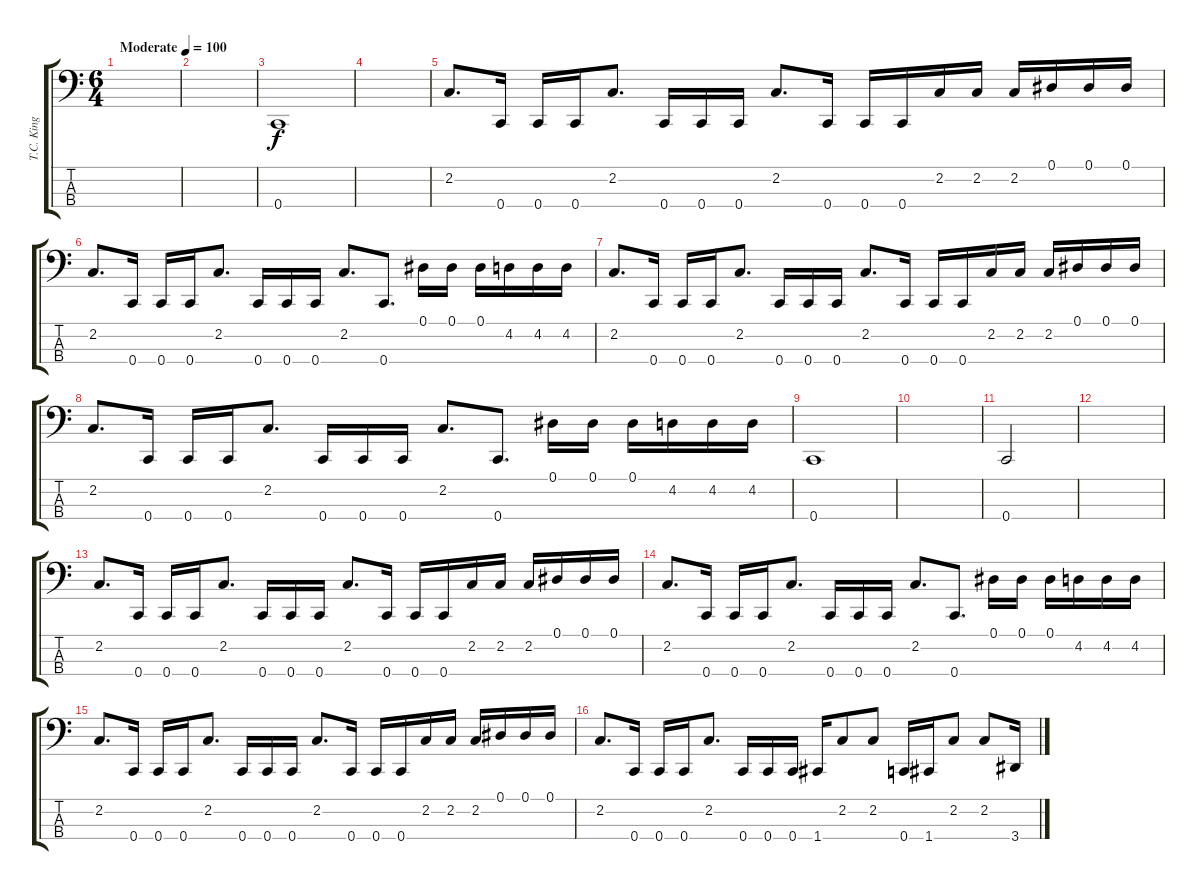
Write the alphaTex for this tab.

\track ("T.C. King" "T.C. King") {instrument electricbasspick}
\staff {score tabs}
\tuning (Eb2 Bb1 F1 C1) {hide}
\ts (6 4)
\tempo (100 "Moderate")
\clef f4
\ks c
|
|
0.4.1 |
|
2.2.8{d} 0.4.16 0.4.16 0.4.16 2.2.8{d} 0.4.16 0.4.16 0.4.16 2.2.8{d} 0.4.16 0.4.16 0.4.16 2.2.16 2.2.16 2.2.16 0.1.16 0.1.16 0.1.16 |
2.2.8{d} 0.4.16 0.4.16 0.4.16 2.2.8{d} 0.4.16 0.4.16 0.4.16 2.2.8{d} 0.4.8{d} 0.1.16 0.1.16 0.1.16 4.2.16 4.2.16 4.2.16 |
2.2.8{d} 0.4.16 0.4.16 0.4.16 2.2.8{d} 0.4.16 0.4.16 0.4.16 2.2.8{d} 0.4.16 0.4.16 0.4.16 2.2.16 2.2.16 2.2.16 0.1.16 0.1.16 0.1.16 |
2.2.8{d} 0.4.16 0.4.16 0.4.16 2.2.8{d} 0.4.16 0.4.16 0.4.16 2.2.8{d} 0.4.8{d} 0.1.16 0.1.16 0.1.16 4.2.16 4.2.16 4.2.16 |
0.4.1 |
|
0.4.2 |
|
2.2.8{d} 0.4.16 0.4.16 0.4.16 2.2.8{d} 0.4.16 0.4.16 0.4.16 2.2.8{d} 0.4.16 0.4.16 0.4.16 2.2.16 2.2.16 2.2.16 0.1.16 0.1.16 0.1.16 |
2.2.8{d} 0.4.16 0.4.16 0.4.16 2.2.8{d} 0.4.16 0.4.16 0.4.16 2.2.8{d} 0.4.8{d} 0.1.16 0.1.16 0.1.16 4.2.16 4.2.16 4.2.16 |
2.2.8{d} 0.4.16 0.4.16 0.4.16 2.2.8{d} 0.4.16 0.4.16 0.4.16 2.2.8{d} 0.4.16 0.4.16 0.4.16 2.2.16 2.2.16 2.2.16 0.1.16 0.1.16 0.1.16 |
2.2.8{d} 0.4.16 0.4.16 0.4.16 2.2.8{d} 0.4.16 0.4.16 0.4.16 1.4.16 2.2.8 2.2.8 0.4.16 1.4.16 2.2.8 2.2.8 3.4.16
